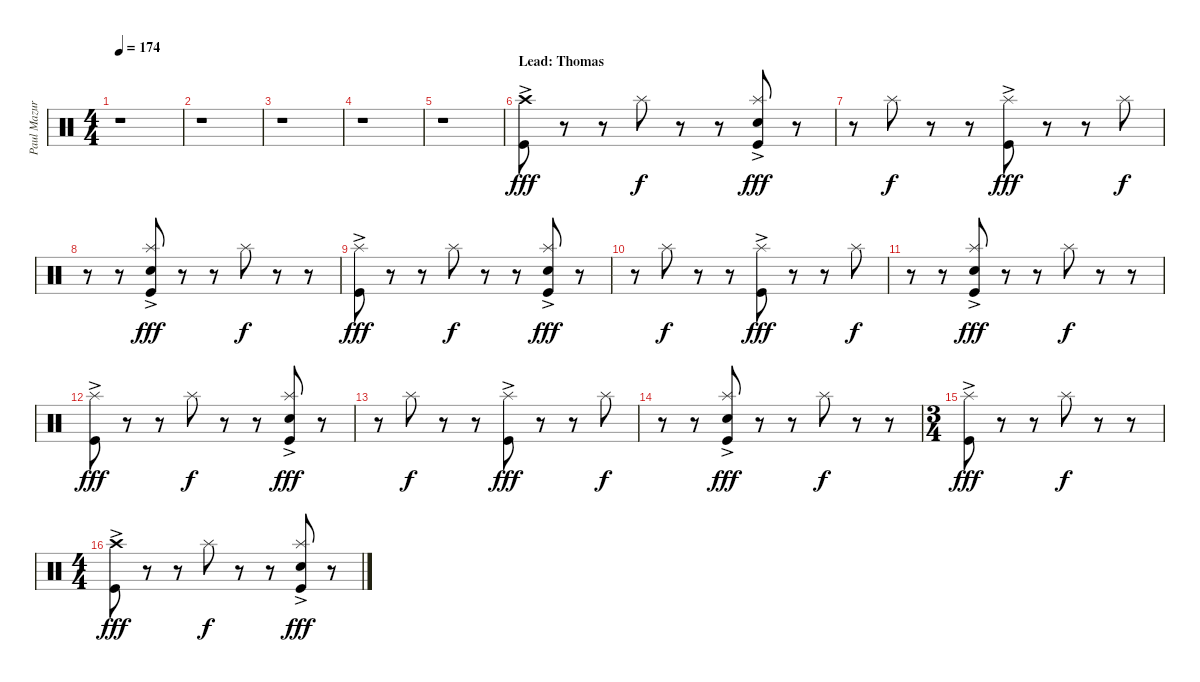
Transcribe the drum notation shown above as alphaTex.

\track ("Paul Mazurkiewicz" "Paul Mazur") {instrument percussion}
\staff {score}
\articulation defaults
\ts (4 4)
\tempo 174
\clef neutral
\ks c
r.1{dy fff} |
r.1 |
r.1 |
r.1 |
r.1 |
\section ("" "Lead: Thomas")
("Crash high (hit)" "Kick (hit)"{ac}).8 r.8 r.8 "Splash (hit)".8{dy f} r.8 r.8 ("Splash (hit)" "Electric Snare (hit)" "Kick (hit)"{ac}).8{dy fff} r.8 |
r.8 "Splash (hit)".8{dy f} r.8 r.8 ("Splash (hit)" "Kick (hit)"{ac}).8{dy fff} r.8 r.8 "Splash (hit)".8{dy f} |
r.8 r.8 ("Splash (hit)" "Electric Snare (hit)" "Kick (hit)"{ac}).8{dy fff} r.8 r.8 "Splash (hit)".8{dy f} r.8 r.8 |
("Splash (hit)" "Kick (hit)"{ac}).8{dy fff} r.8 r.8 "Splash (hit)".8{dy f} r.8 r.8 ("Splash (hit)" "Electric Snare (hit)" "Kick (hit)"{ac}).8{dy fff} r.8 |
r.8 "Splash (hit)".8{dy f} r.8 r.8 ("Splash (hit)" "Kick (hit)"{ac}).8{dy fff} r.8 r.8 "Splash (hit)".8{dy f} |
r.8 r.8 ("Splash (hit)" "Electric Snare (hit)" "Kick (hit)"{ac}).8{dy fff} r.8 r.8 "Splash (hit)".8{dy f} r.8 r.8 |
("Splash (hit)" "Kick (hit)"{ac}).8{dy fff} r.8 r.8 "Splash (hit)".8{dy f} r.8 r.8 ("Splash (hit)" "Electric Snare (hit)" "Kick (hit)"{ac}).8{dy fff} r.8 |
r.8 "Splash (hit)".8{dy f} r.8 r.8 ("Splash (hit)" "Kick (hit)"{ac}).8{dy fff} r.8 r.8 "Splash (hit)".8{dy f} |
r.8 r.8 ("Splash (hit)" "Electric Snare (hit)" "Kick (hit)"{ac}).8{dy fff} r.8 r.8 "Splash (hit)".8{dy f} r.8 r.8 |
\ts (3 4)
("Splash (hit)" "Kick (hit)"{ac}).8{dy fff} r.8 r.8 "Splash (hit)".8{dy f} r.8 r.8 |
\ts (4 4)
("Crash high (hit)" "Kick (hit)"{ac}).8{dy fff} r.8 r.8 "Splash (hit)".8{dy f} r.8 r.8 ("Splash (hit)" "Electric Snare (hit)" "Kick (hit)"{ac}).8{dy fff} r.8
